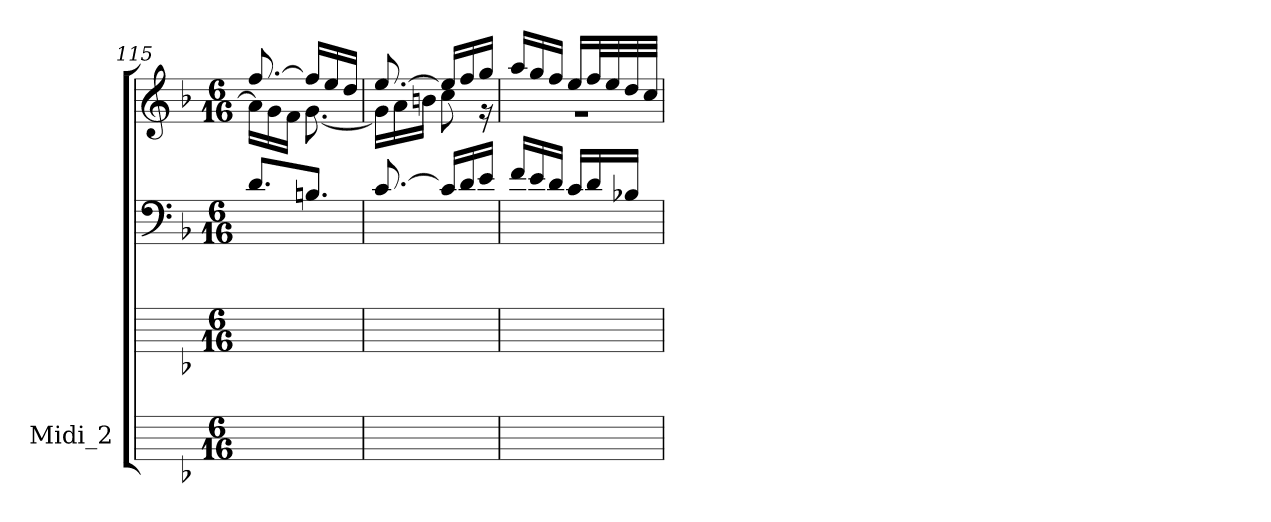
**kern	**kern	**kern	**kern
*part1	*part1	*part1	*part1
*staff4	*staff3	*staff2	*staff1
*I"Midi_2	*	*	*
*	*	*clefF4	*clefG2
*k[b-]	*k[b-]	*k[b-]	*k[b-]
*F:	*F:	*F:	*F:
*M6/16	*M6/16	*M6/16	*M6/16
=115	=115	=115	=115
*	*	*^	*^
4.ryy	4.ryy	8.dL	4.ryy	[8.ff/	16aLL]
.	.	.	.	.	16g
.	.	.	.	.	16fJJ
.	.	8.BnJ	.	16ffLL]	[8.g\
.	.	.	.	16ee	.
.	.	.	.	16ddJJ	.
=116	=116	=116	=116	=116	=116
4.ryy	4.ryy	[8.c	4.ryy	[8.ee/	16g\LL]
.	.	.	.	.	16a\
.	.	.	.	.	16bn\JJ
.	.	16cLL]	.	16eeLL]	8cc\
.	.	16d	.	16ff	.
.	.	16eJJ	.	16ggJJ	16r
=117	=117	=117	=117	=117	=117
4.ryy	4.ryy	16fLL	4.ryy	16aaLL	4.r
.	.	16e	.	16gg	.
.	.	16dJJ	.	16ffJJ	.
.	.	16cLL	.	16ee/LL	.
.	.	16d	.	32ff/L	.
.	.	.	.	32ee/	.
.	.	16B-XJJ	.	32dd/	.
.	.	.	.	32cc/JJJ	.
*	*	*v	*v	*	*
*	*	*	*v	*v
=	=	=	=
*-	*-	*-	*-
